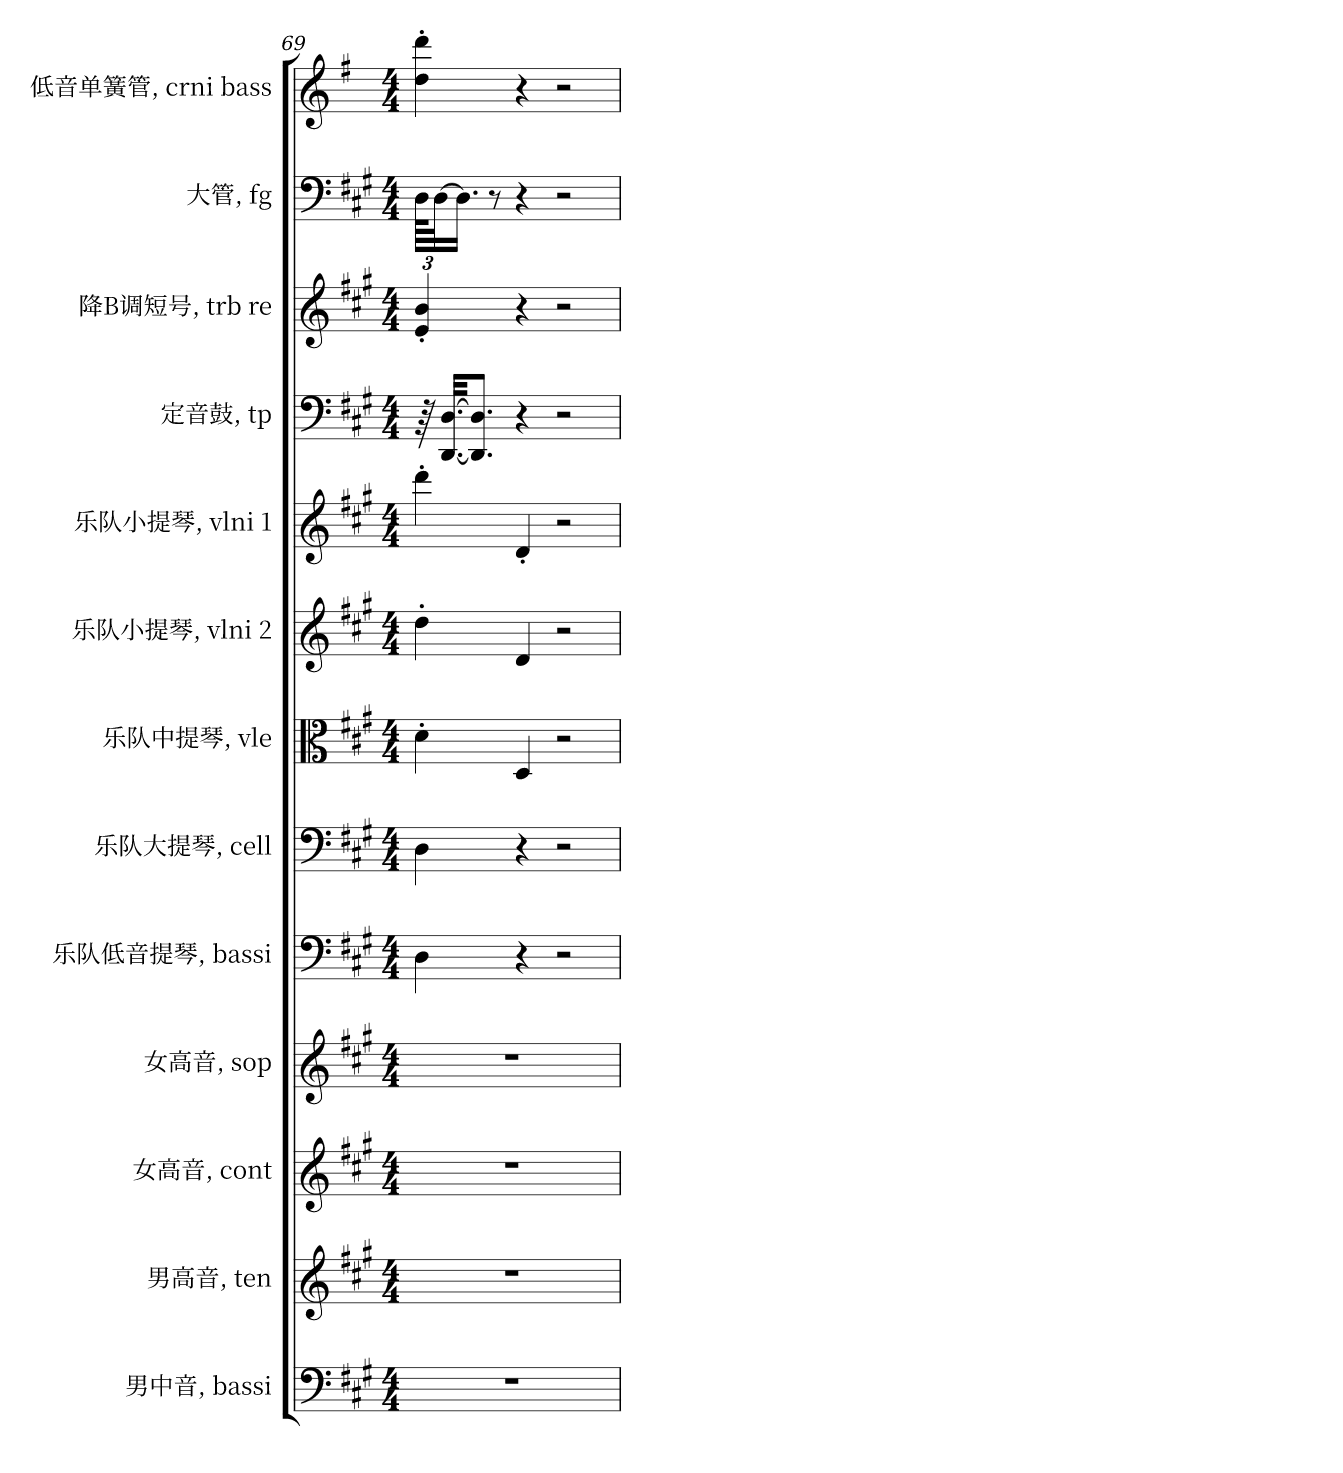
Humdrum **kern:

**kern	**kern	**kern	**kern	**kern	**kern	**kern	**kern	**kern	**kern	**kern	**kern	**kern
*part13	*part12	*part11	*part10	*part9	*part8	*part7	*part6	*part5	*part4	*part3	*part2	*part1
*staff13	*staff12	*staff11	*staff10	*staff9	*staff8	*staff7	*staff6	*staff5	*staff4	*staff3	*staff2	*staff1
*I"男中音, bassi	*I"男高音, ten	*I"女高音, cont	*I"女高音, sop	*I"乐队低音提琴, bassi	*I"乐队大提琴, cell	*I"乐队中提琴, vle	*I"乐队小提琴, vlni 2	*I"乐队小提琴, vlni 1	*I"定音鼓, tp	*I"降B调短号, trb re	*I"大管, fg	*I"低音单簧管, crni bass
*	*	*	*I'S.	*	*	*	*	*	*	*	*	*
!!LO:PB:g=z
*clefF4	*clefG2	*clefG2	*clefG2	*clefF4	*clefF4	*clefC3	*clefG2	*clefG2	*clefF4	*clefG2	*clefF4	*clefG2
*	*	*	*	*ITrd7c12	*	*	*	*	*	*ITrd1c2	*	*ITrd8c14
*k[f#c#g#]	*k[f#c#g#]	*k[f#c#g#]	*k[f#c#g#]	*k[f#c#g#]	*k[f#c#g#]	*k[f#c#g#]	*k[f#c#g#]	*k[f#c#g#]	*k[f#c#g#]	*k[f#]	*k[f#c#g#]	*k[f#]
*M4/4	*M4/4	*M4/4	*M4/4	*M4/4	*M4/4	*M4/4	*M4/4	*M4/4	*M4/4	*M4/4	*M4/4	*M4/4
*	*	*	*	*	*	*	*	*	*	*	*Xbrackettup	*
=69	=69	=69	=69	=69	=69	=69	=69	=69	=69	=69	=69	=69
1r	1r	1r	1r	4DD\	4D\	4d'\	4dd'\	4ddd'\	64r	4d/' 4a/'	96D\KLLL	4d\' 4dd\'
.	.	.	.	.	.	.	.	.	.	.	[48D\J	.
.	.	.	.	.	.	.	.	.	[32.DD/ [32.D/KKL	.	.	.
.	.	.	.	.	.	.	.	.	.	.	16.D\JJ]	.
.	.	.	.	.	.	.	.	.	8.DD/] 8.D/]J	.	.	.
.	.	.	.	.	.	.	.	.	.	.	8r	.
.	.	.	.	4r	4r	4D/	4d/	4d'/	4r	4r	4r	4r
.	.	.	.	2r	2r	2r	2r	2r	2r	2r	2r	2r
=	=	=	=	=	=	=	=	=	=	=	=	=
*-	*-	*-	*-	*-	*-	*-	*-	*-	*-	*-	*-	*-
